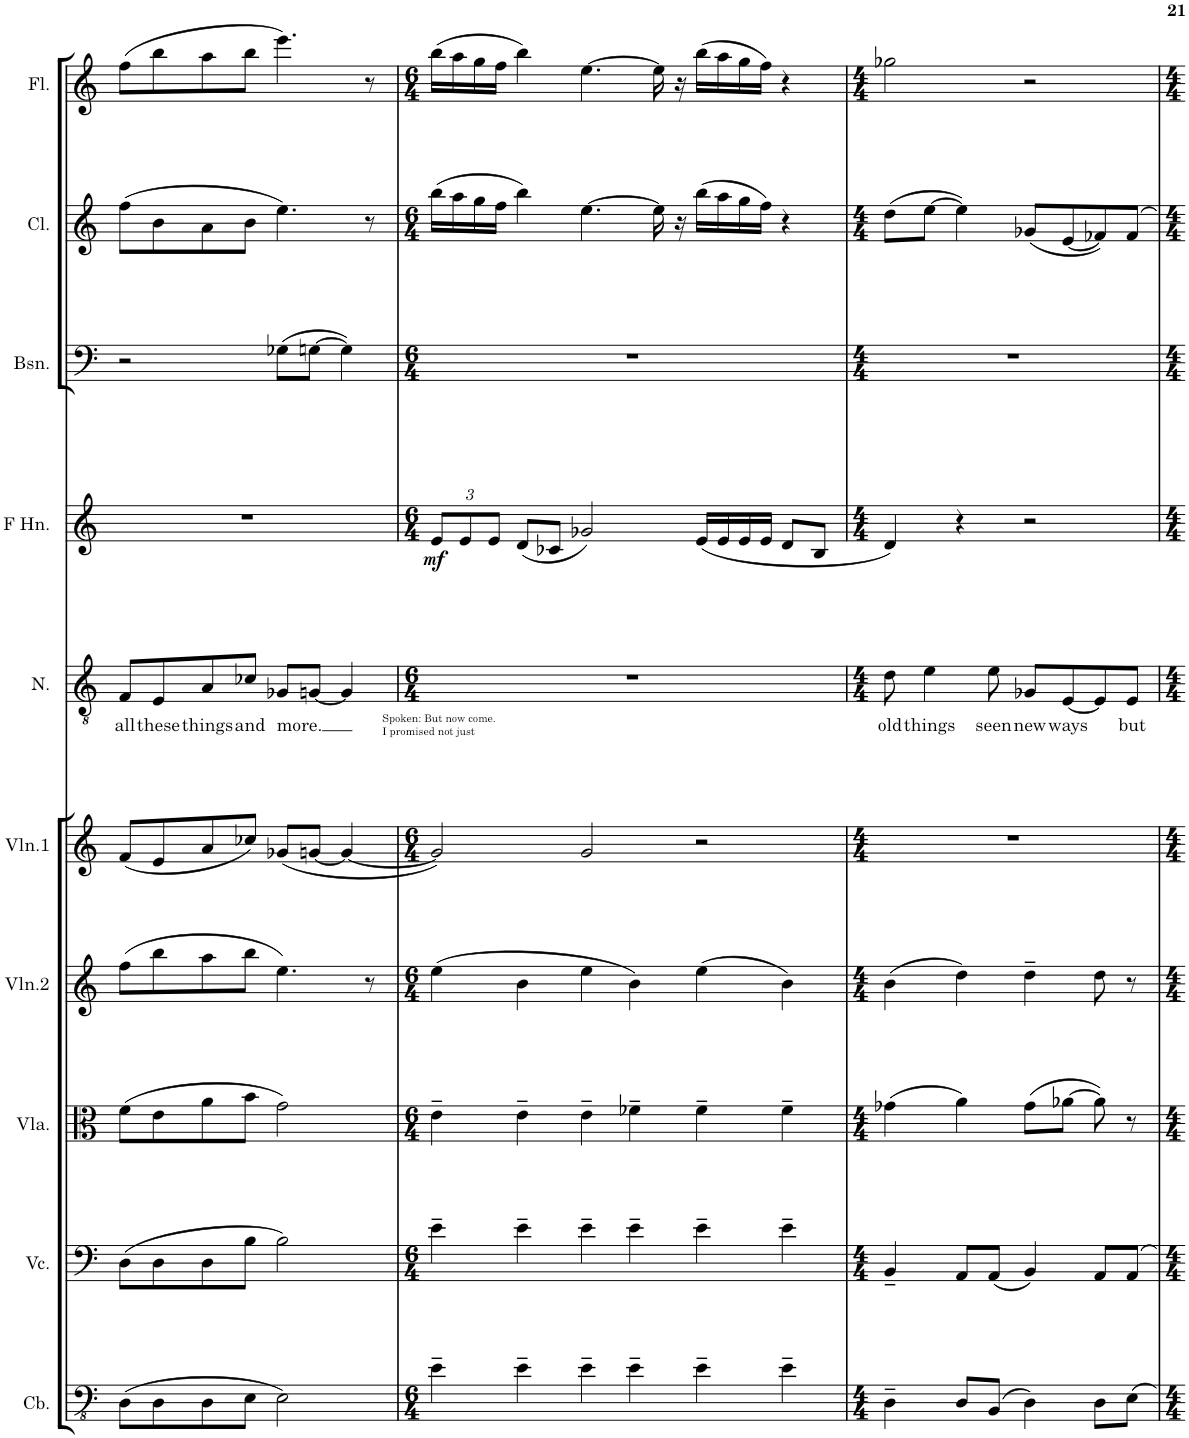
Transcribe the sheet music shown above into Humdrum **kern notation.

**kern	**kern	**kern	**kern	**kern	**kern	**text	**kern	**dynam	**kern	**kern	**kern
*part10	*part9	*part8	*part7	*part6	*part5	*part5	*part4	*part4	*part3	*part2	*part1
*staff10	*staff9	*staff8	*staff7	*staff6	*staff5	*staff5	*staff4	*staff4	*staff3	*staff2	*staff1
*I"Contrabass	*I"Violoncello	*I"Viola	*I"Violin 2	*I"Violin 1	*I"Nelo	*	*I"Horn in F	*	*I"Bassoon	*I"Bb Clarinet	*I"Flute
*I'Cb.	*I'Vc.	*I'Vla.	*I'Vln.2	*I'Vln.1	*I'N.	*	*	*	*I'Bsn.	*I'Cl.	*I'Fl.
!!LO:PB:g=z
*clefFv4	*clefF4	*clefC3	*clefG2	*clefG2	*clefGv2	*	*clefG2	*	*clefF4	*clefG2	*clefG2
*ITrd7c12	*	*	*	*	*	*	*ITrd4c7	*	*	*ITrd1c2	*
*k[]	*k[]	*k[]	*k[]	*k[]	*k[]	*	*k[]	*	*k[]	*k[]	*k[]
*M4/4	*M4/4	*M4/4	*M4/4	*M4/4	*M4/4	*	*M4/4	*	*M4/4	*M4/4	*M4/4
=92	=92	=92	=92	=92	=92	=92	=92	=92	=92	=92	=92
!	!	!	!	!	!	!LO:LY:b	!	!	!	!	!
(8DD\L	(8D\L	(8f\L	(8ff\L	(8f/L	8F/L	all	1r	.	2r	(8ff\L	(8ff\L
!	!	!	!	!	!	!LO:LY:b	!	!	!	!	!
8DD\	8D\	8e\	8bb\	8e/	8E/	these	.	.	.	8b\	8bb\
!	!	!	!	!	!	!LO:LY:b	!	!	!	!	!
8DD\	8D\	8a\	8aa\	8a/	8A/	things	.	.	.	8a\	8aa\
!	!	!	!	!	!	!LO:LY:b	!	!	!	!	!
8EE\J	8B\J	8b\J	8bb\J	8cc-X/J)	8c-X/J	and	.	.	.	8b\J	8bb\J
!	!	!	!	!	!	!LO:LY:b	!	!	!	!	!
2EE\)	2B\)	2g\)	4.ee\)	(8g-X/L	8G-X/L	more.	.	.	(8G-X\L	4.ee\)	4.eee\)
.	.	.	.	[8gn/J	[8Gn/J	.	.	.	[8Gn\J	.	.
.	.	.	.	4g/_	4G/]	.	.	.	4G\])	.	.
.	.	.	8r	.	.	.	.	.	.	8r	8r
=93	=93	=93	=93	=93	=93	=93	=93	=93	=93	=93	=93
*M6/4	*M6/4	*M6/4	*M6/4	*M6/4	*M6/4	*	*M6/4	*	*M6/4	*M6/4	*M6/4
*	*	*	*	*	*	*	*Xbrackettup	*	*	*	*
!	!	!	!	!	!LO:TX:b:t=Spoken&colon; But now come.	!	!	!	!	!	!
!	!	!	!	!	!LO:TX:b:t=I promised not just	!	!	!	!	!	!
!	!	!	!	!	!	!	!	!LO:DY:b	!	!	!
4E~\	4e~\	4e~\	(4ee\	2g/])	1.r	.	12e/L	mf	1.r	(16bb\LL	(16bb\LL
.	.	.	.	.	.	.	.	.	.	16aa\	16aa\
.	.	.	.	.	.	.	12e/	.	.	.	.
.	.	.	.	.	.	.	.	.	.	16gg\	16gg\
.	.	.	.	.	.	.	12e/J	.	.	.	.
.	.	.	.	.	.	.	.	.	.	16ff\JJ	16ff\JJ
4E~\	4e~\	4e~\	4b\	.	.	.	(8d/L	.	.	4bb\)	4bb\)
.	.	.	.	.	.	.	8c-X/J	.	.	.	.
4E~\	4e~\	4e~\	4ee\	2g/	.	.	2g-X/)	.	.	[4.ee\	[4.ee\
4E~\	4e~\	4f-X~\	4b\)	.	.	.	.	.	.	.	.
.	.	.	.	.	.	.	.	.	.	16ee\]	16ee\]
.	.	.	.	.	.	.	.	.	.	16r	16r
4E~\	4e~\	4f-~\	(4ee\	2r	.	.	(16e/LL	.	.	(16bb\LL	(16bb\LL
.	.	.	.	.	.	.	16e/	.	.	16aa\	16aa\
.	.	.	.	.	.	.	16e/	.	.	16gg\	16gg\
.	.	.	.	.	.	.	16e/JJ	.	.	16ff\JJ)	16ff\JJ)
4E~\	4e~\	4f-~\	4b\)	.	.	.	8d/L	.	.	4r	4r
.	.	.	.	.	.	.	8B/J	.	.	.	.
=94	=94	=94	=94	=94	=94	=94	=94	=94	=94	=94	=94
*M4/4	*M4/4	*M4/4	*M4/4	*M4/4	*M4/4	*	*M4/4	*	*M4/4	*M4/4	*M4/4
!	!	!	!	!	!	!LO:LY:b	!	!	!	!	!
4DD~\	4BB~/	(4g-X\	(4b\	1r	8d\	old	4d/)	.	1r	(8dd\L	2gg-X\
!	!	!	!	!	!	!LO:LY:b	!	!	!	!	!
.	.	.	.	.	4e\	things	.	.	.	[8ee\J	.
8DD/L	8AA/L	4a\)	4dd\)	.	.	.	4r	.	.	4ee\])	.
!	!	!	!	!	!	!LO:LY:b	!	!	!	!	!
(8BBB/J	(8AA/J	.	.	.	8e\	seen	.	.	.	.	.
!	!	!	!	!	!	!LO:LY:b	!	!	!	!	!
4DD\)	4BB/)	(8g-\L	4dd~\	.	8G-X/L	new	2r	.	.	(8g-X/L	2r
!	!	!	!	!	!	!LO:LY:b	!	!	!	!	!
.	.	[8a-X\J	.	.	[8E/	ways	.	.	.	[8e/	.
8DD\L	8AA/L	8a-\])	8dd\	.	8E/]	.	.	.	.	8f-X/])	.
!	!	!	!	!	!	!LO:LY:b	!	!	!	!	!
8EE\J	8AA/J	8r	8r	.	8E/J	but	.	.	.	8f-/J	.
=	=	=	=	=	=	=	=	=	=	=	=
*-	*-	*-	*-	*-	*-	*-	*-	*-	*-	*-	*-
